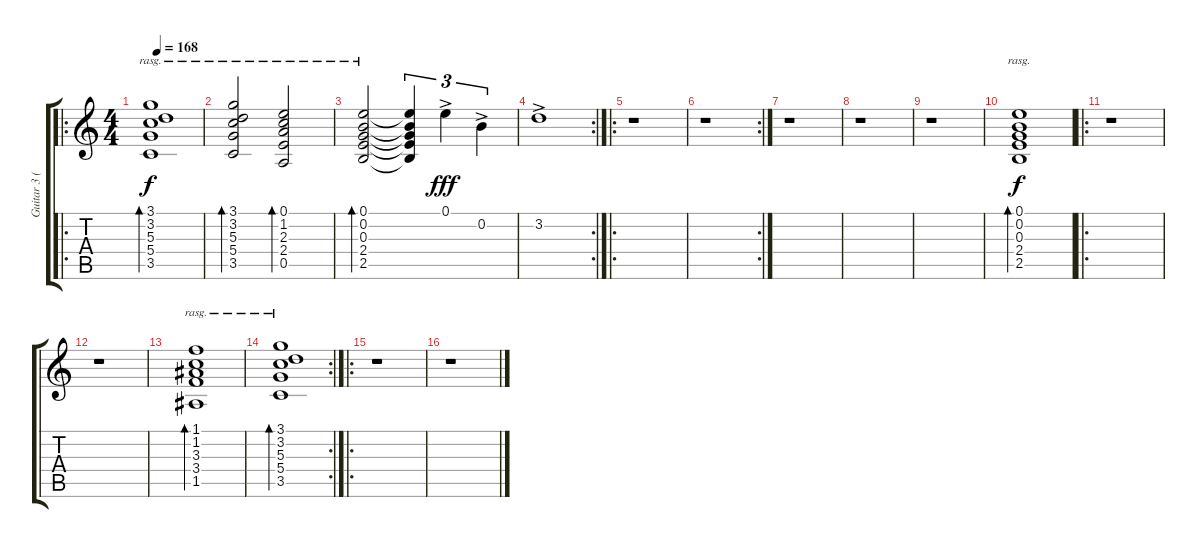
\track ("Guitar 3 (clean)" "Guitar 3 (") {instrument acousticguitarsteel}
\staff {score tabs}
\tuning (E4 B3 G3 D3 A2 E2) {hide}
\ro
\ts (4 4)
\tempo 168
\clef g2
\ks c
(3.1 3.2 5.3 5.4 3.5).1{bd 120 rasg ii dy f} |
(3.1 3.2 5.3 5.4 3.5).2{bd 120 rasg ii} (0.1 1.2 2.3 2.4 0.5).2{bd 120 rasg ii} |
(0.1 0.2 0.3 2.4 2.5).2{bd 120 rasg ii} (0.1{t} 0.2{t} 0.3{t} 2.4{t} 2.5{t}).4{tu (3 2)} 0.1{ac}.4{tu (3 2) dy fff} 0.2{ac}.4{tu (3 2)} |
\rc 2
3.2{ac}.1 |
\ro
r.1 |
\rc 2
r.1 |
r.1 |
r.1 |
r.1 |
(0.1 0.2 0.3 2.4 2.5).1{bd 240 rasg ii dy f} |
\ro
r.1 |
r.1 |
(1.1 1.2 3.3 3.4 1.5).1{bd 120 rasg ii} |
\rc 2
(3.1 3.2 5.3 5.4 3.5).1{bd 120 rasg ii} |
\ro
r.1 |
r.1
